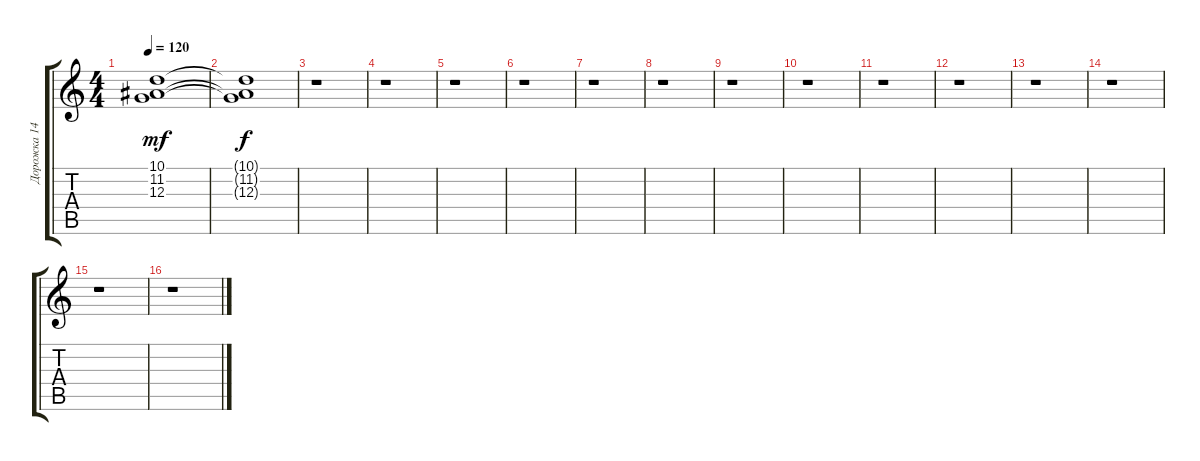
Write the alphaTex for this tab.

\track ("Дорожка 14" "Дорожка 14") {instrument drawbarorgan}
\staff {score tabs}
\tuning (E4 B3 G3 D3 A2 E2) {hide}
\ts (4 4)
\tempo 120
\clef g2
\ks c
(10.1 11.2 12.3).1{dy mf} |
(10.1{t} 11.2{t} 12.3{t}).1{dy f} |
r.1 |
r.1 |
r.1 |
r.1 |
r.1 |
r.1 |
r.1 |
r.1 |
r.1 |
r.1 |
r.1 |
r.1 |
r.1 |
r.1
